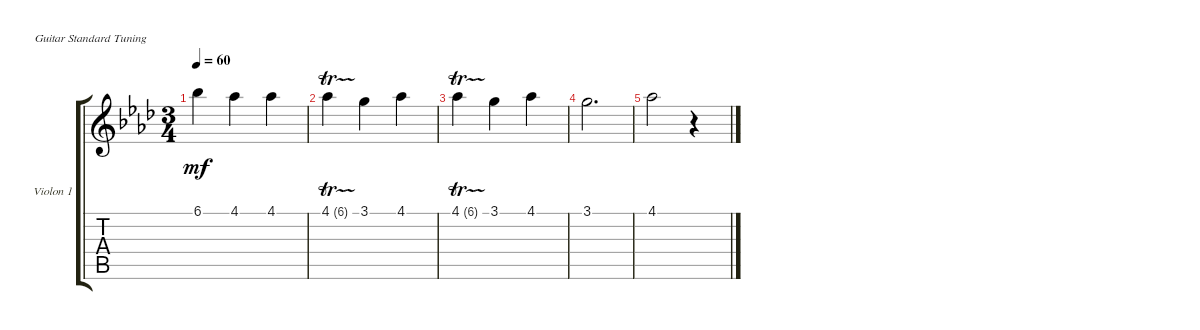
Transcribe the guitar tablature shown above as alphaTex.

\defaultSystemsLayout 4
\bracketExtendMode groupsimilarinstruments
\firstSystemTrackNameOrientation horizontal
\otherSystemsTrackNameOrientation horizontal
\track ("Violon 1" "Violon 1") {instrument acousticguitarnylon}
\staff {score tabs}
\tuning (E4 B3 G3 D3 A2 E2)
\ts (3 4)
\tempo 60
\clef g2
\ks fminor
6.1{t}.4{dy mf} 4.1.4 4.1.4 |
4.1{tr (6 16)}.4 3.1.4 4.1.4 |
4.1{tr (6 16)}.4 3.1.4 4.1.4 |
3.1.2{d} |
4.1.2 r.4
